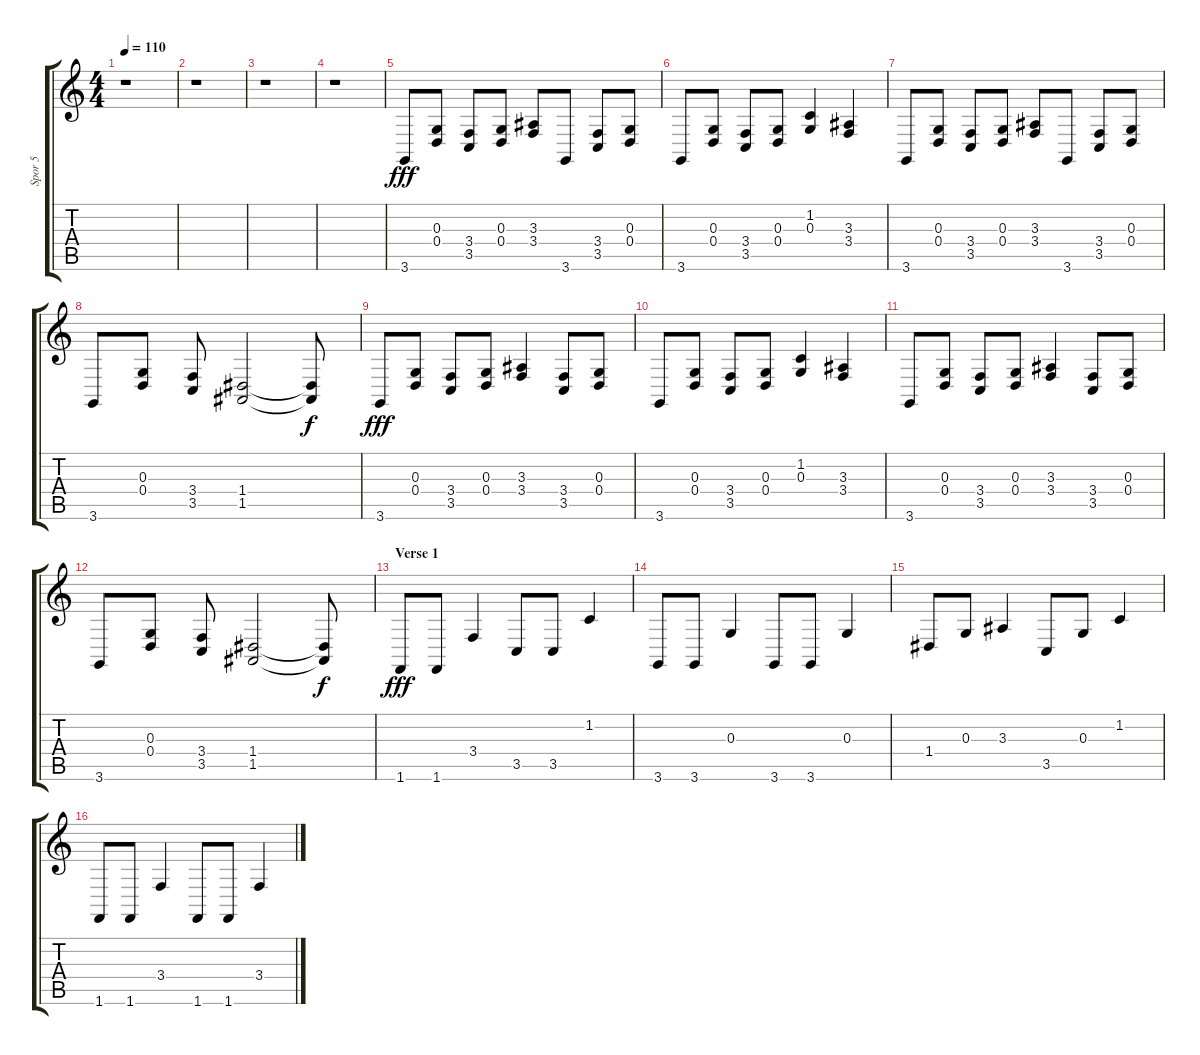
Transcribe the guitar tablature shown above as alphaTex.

\track ("Spor 5" "Spor 5") {mute instrument drawbarorgan}
\staff {score tabs}
\tuning (E4 B3 G3 D3 A2 E2) {hide}
\ts (4 4)
\tempo 110
\clef g2
\ks c
r.1{dy fff instrument drawbarorgan} |
r.1 |
r.1 |
r.1 |
3.6.8 (0.3 0.4).8 (3.4 3.5).8 (0.3 0.4).8 (3.3 3.4).8 3.6.8 (3.4 3.5).8 (0.3 0.4).8 |
3.6.8 (0.3 0.4).8 (3.4 3.5).8 (0.3 0.4).8 (1.2 0.3).4 (3.3 3.4).4 |
3.6.8 (0.3 0.4).8 (3.4 3.5).8 (0.3 0.4).8 (3.3 3.4).8 3.6.8 (3.4 3.5).8 (0.3 0.4).8 |
3.6.8 (0.3 0.4).8 (3.4 3.5).8 (1.4 1.5).2 (1.4{t} 1.5{t}).8{dy f} |
3.6.8{dy fff} (0.3 0.4).8 (3.4 3.5).8 (0.3 0.4).8 (3.3 3.4).4 (3.4 3.5).8 (0.3 0.4).8 |
3.6.8 (0.3 0.4).8 (3.4 3.5).8 (0.3 0.4).8 (1.2 0.3).4 (3.3 3.4).4 |
3.6.8 (0.3 0.4).8 (3.4 3.5).8 (0.3 0.4).8 (3.3 3.4).4 (3.4 3.5).8 (0.3 0.4).8 |
3.6.8 (0.3 0.4).8 (3.4 3.5).8 (1.4 1.5).2 (1.4{t} 1.5{t}).8{dy f} |
\section ("" "Verse 1")
1.6.8{dy fff} 1.6.8 3.4.4 3.5.8 3.5.8 1.2.4 |
3.6.8 3.6.8 0.3.4 3.6.8 3.6.8 0.3.4 |
1.4.8 0.3.8 3.3.4 3.5.8 0.3.8 1.2.4 |
1.6.8 1.6.8 3.4.4 1.6.8 1.6.8 3.4.4
